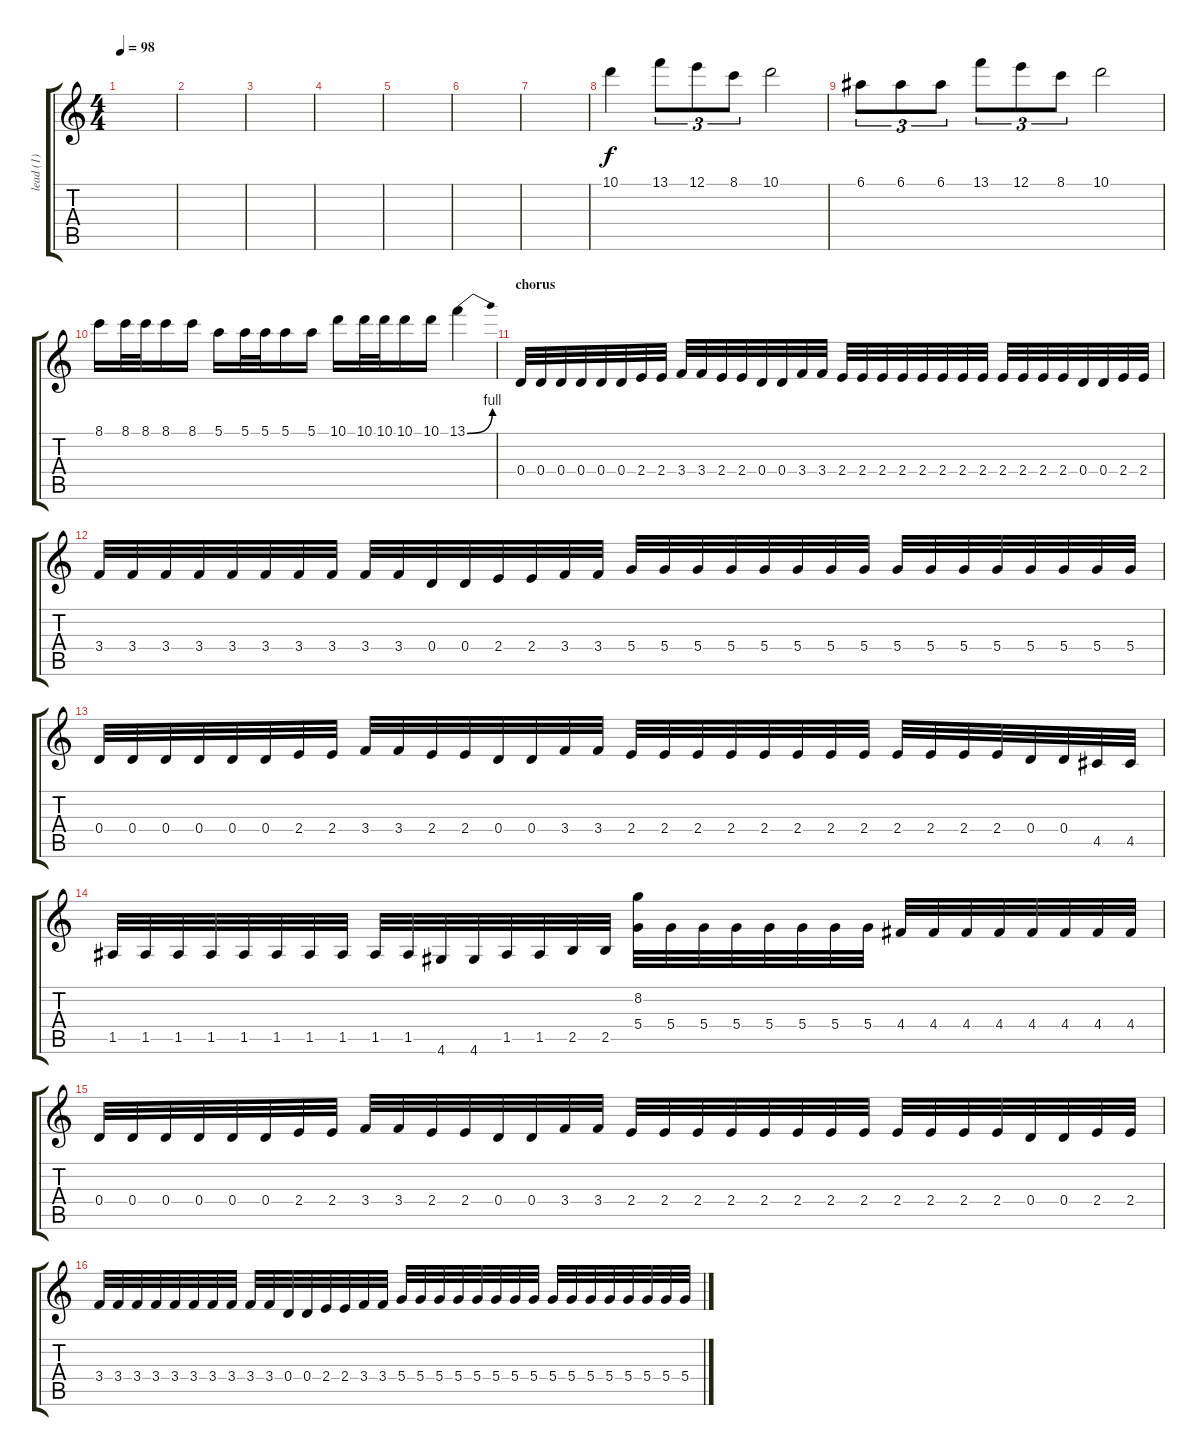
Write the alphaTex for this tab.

\track ("lead (1)" "lead (1)") {instrument distortionguitar}
\staff {score tabs}
\tuning (E4 B3 G3 D3 A2 E2) {hide}
\ts (4 4)
\tempo 98
\clef g2
\ks c
|
|
|
|
|
|
|
10.1.4 13.1.8{tu (3 2)} 12.1.8{tu (3 2)} 8.1.8{tu (3 2)} 10.1.2 |
6.1.8{tu (3 2)} 6.1.8{tu (3 2)} 6.1.8{tu (3 2)} 13.1.8{tu (3 2)} 12.1.8{tu (3 2)} 8.1.8{tu (3 2)} 10.1.2 |
8.1.16 8.1.32 8.1.32 8.1.16 8.1.16 5.1.16 5.1.32 5.1.32 5.1.16 5.1.16 10.1.16 10.1.32 10.1.32 10.1.16 10.1.16 13.1{be (bend 0 0 60 4)}.4 |
\section ("" "chorus")
0.4.32 0.4.32 0.4.32 0.4.32 0.4.32 0.4.32 2.4.32 2.4.32 3.4.32 3.4.32 2.4.32 2.4.32 0.4.32 0.4.32 3.4.32 3.4.32 2.4.32 2.4.32 2.4.32 2.4.32 2.4.32 2.4.32 2.4.32 2.4.32 2.4.32 2.4.32 2.4.32 2.4.32 0.4.32 0.4.32 2.4.32 2.4.32 |
3.4.32 3.4.32 3.4.32 3.4.32 3.4.32 3.4.32 3.4.32 3.4.32 3.4.32 3.4.32 0.4.32 0.4.32 2.4.32 2.4.32 3.4.32 3.4.32 5.4.32 5.4.32 5.4.32 5.4.32 5.4.32 5.4.32 5.4.32 5.4.32 5.4.32 5.4.32 5.4.32 5.4.32 5.4.32 5.4.32 5.4.32 5.4.32 |
0.4.32 0.4.32 0.4.32 0.4.32 0.4.32 0.4.32 2.4.32 2.4.32 3.4.32 3.4.32 2.4.32 2.4.32 0.4.32 0.4.32 3.4.32 3.4.32 2.4.32 2.4.32 2.4.32 2.4.32 2.4.32 2.4.32 2.4.32 2.4.32 2.4.32 2.4.32 2.4.32 2.4.32 0.4.32 0.4.32 4.5.32 4.5.32 |
1.5.32 1.5.32 1.5.32 1.5.32 1.5.32 1.5.32 1.5.32 1.5.32 1.5.32 1.5.32 4.6.32 4.6.32 1.5.32 1.5.32 2.5.32 2.5.32 (8.2 5.4).32 5.4.32 5.4.32 5.4.32 5.4.32 5.4.32 5.4.32 5.4.32 4.4.32 4.4.32 4.4.32 4.4.32 4.4.32 4.4.32 4.4.32 4.4.32 |
0.4.32 0.4.32 0.4.32 0.4.32 0.4.32 0.4.32 2.4.32 2.4.32 3.4.32 3.4.32 2.4.32 2.4.32 0.4.32 0.4.32 3.4.32 3.4.32 2.4.32 2.4.32 2.4.32 2.4.32 2.4.32 2.4.32 2.4.32 2.4.32 2.4.32 2.4.32 2.4.32 2.4.32 0.4.32 0.4.32 2.4.32 2.4.32 |
3.4.32 3.4.32 3.4.32 3.4.32 3.4.32 3.4.32 3.4.32 3.4.32 3.4.32 3.4.32 0.4.32 0.4.32 2.4.32 2.4.32 3.4.32 3.4.32 5.4.32 5.4.32 5.4.32 5.4.32 5.4.32 5.4.32 5.4.32 5.4.32 5.4.32 5.4.32 5.4.32 5.4.32 5.4.32 5.4.32 5.4.32 5.4.32
